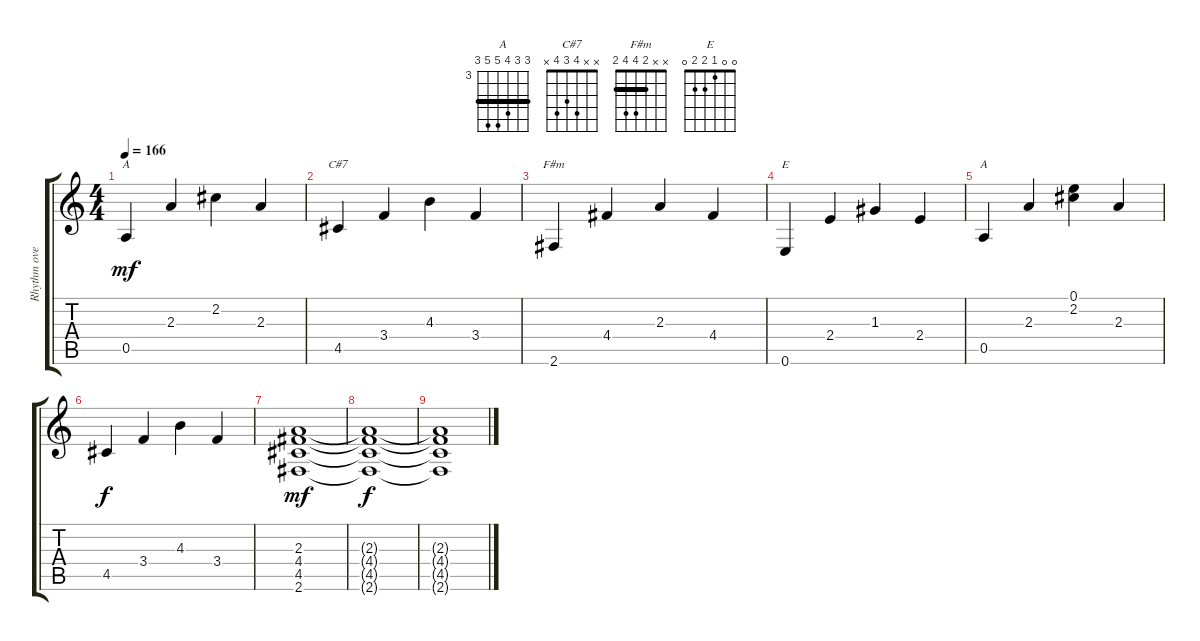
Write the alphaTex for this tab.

\track ("Rhythm overdrive" "Rhythm ove") {instrument overdrivenguitar}
\staff {score tabs}
\tuning (E4 B3 G3 D3 A2 E2) {hide}
\chord ("A" 0 2 2 2 0 x)
\chord ("C#7" x x 4 3 4 x)
\chord ("F#m" x x 2 4 4 2) {barre 2}
\chord ("E" 0 0 1 2 2 0)
\chord ("A" 5 5 6 7 7 5) {firstfret 3 barre 5}
\ts (4 4)
\tempo 166
\clef g2
\ks c
0.5.4{ch "A" dy mf} 2.3.4 2.2.4 2.3.4 |
4.5.4{ch "C#7"} 3.4.4 4.3.4 3.4.4 |
2.6.4{ch "F#m"} 4.4.4 2.3.4 4.4.4 |
0.6.4{ch "E"} 2.4.4 1.3.4 2.4.4 |
0.5.4{ch "A"} 2.3.4 (0.1 2.2).4 2.3.4 |
4.5.4{dy f} 3.4.4 4.3.4 3.4.4 |
(2.3 4.4 4.5 2.6).1{dy mf} |
(2.3{t} 4.4{t} 4.5{t} 2.6{t}).1{dy f} |
(2.3{t} 4.4{t} 4.5{t} 2.6{t}).1
